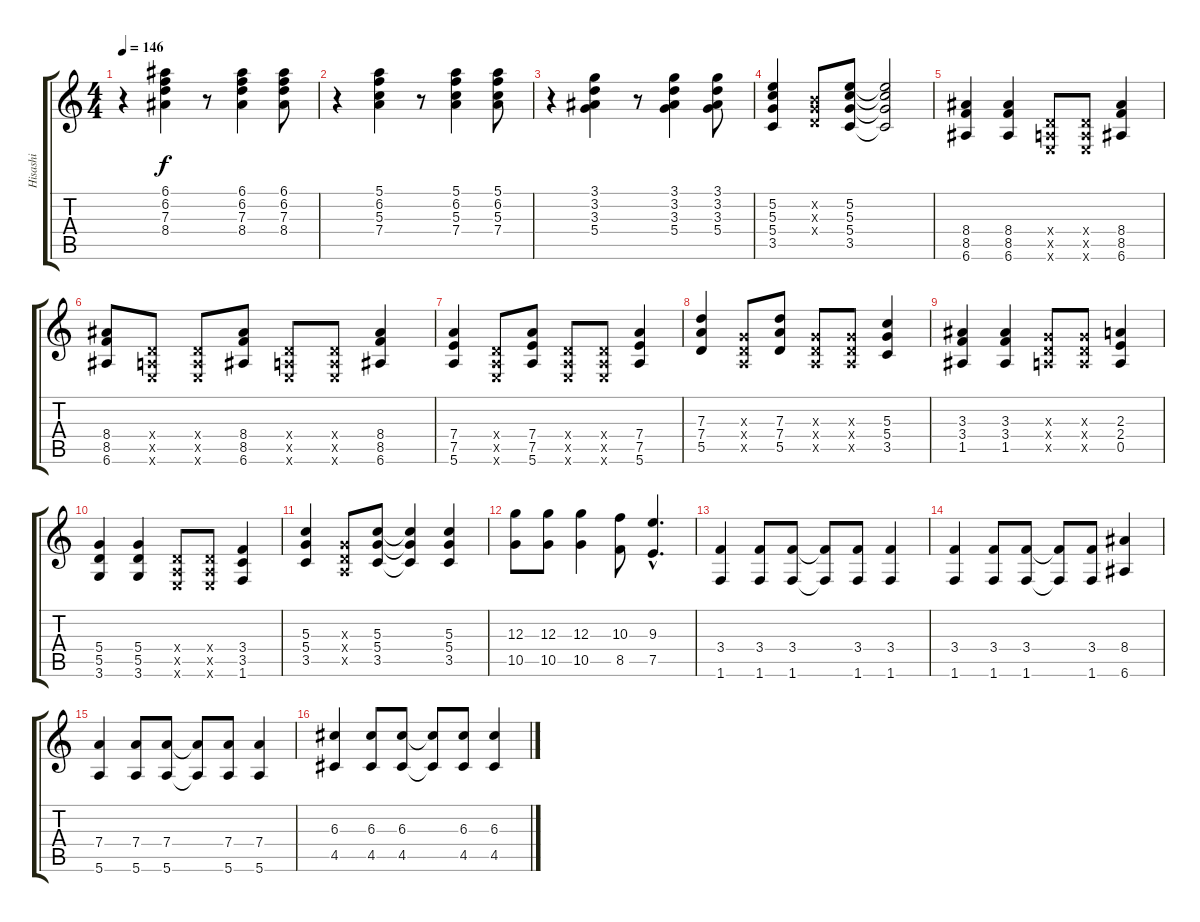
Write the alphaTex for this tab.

\track ("Hisashi" "Hisashi") {instrument distortionguitar}
\staff {score tabs}
\tuning (E4 B3 G3 D3 A2 E2) {hide}
\ts (4 4)
\tempo 146
\clef g2
\ks c
r.4{dy f} (6.1 6.2 7.3 8.4).4 r.8 (6.1 6.2 7.3 8.4).4 (6.1 6.2 7.3 8.4).8 |
r.4 (5.1 6.2 5.3 7.4).4 r.8 (5.1 6.2 5.3 7.4).4 (5.1 6.2 5.3 7.4).8 |
r.4 (3.1 3.2 3.3 5.4).4 r.8 (3.1 3.2 3.3 5.4).4 (3.1 3.2 3.3 5.4).8 |
(5.2 5.3 5.4 3.5).4 (0.2{x} 0.3{x} 0.4{x}).8 (5.2 5.3 5.4 3.5).8 (5.2{t} 5.3{t} 5.4{t} 3.5{t}).2 |
(8.4 8.5 6.6).4 (8.4 8.5 6.6).4 (0.4{x} 0.5{x} 0.6{x}).8 (0.4{x} 0.5{x} 0.6{x}).8 (8.4 8.5 6.6).4 |
(8.4 8.5 6.6).8 (0.4{x} 0.5{x} 0.6{x}).8 (0.4{x} 0.5{x} 0.6{x}).8 (8.4 8.5 6.6).8 (0.4{x} 0.5{x} 0.6{x}).8 (0.4{x} 0.5{x} 0.6{x}).8 (8.4 8.5 6.6).4 |
(7.4 7.5 5.6).4 (0.4{x} 0.5{x} 0.6{x}).8 (7.4 7.5 5.6).8 (0.4{x} 0.5{x} 0.6{x}).8 (0.4{x} 0.5{x} 0.6{x}).8 (7.4 7.5 5.6).4 |
(7.3 7.4 5.5).4 (0.3{x} 0.4{x} 0.5{x}).8 (7.3 7.4 5.5).8 (0.3{x} 0.4{x} 0.5{x}).8 (0.3{x} 0.4{x} 0.5{x}).8 (5.3 5.4 3.5).4 |
(3.3 3.4 1.5).4 (3.3 3.4 1.5).4 (0.3{x} 0.4{x} 0.5{x}).8 (0.3{x} 0.4{x} 0.5{x}).8 (2.3 2.4 0.5).4 |
(5.4 5.5 3.6).4 (5.4 5.5 3.6).4 (0.4{x} 0.5{x} 0.6{x}).8 (0.4{x} 0.5{x} 0.6{x}).8 (3.4 3.5 1.6).4 |
(5.3 5.4 3.5).4 (0.3{x} 0.4{x} 0.5{x}).8 (5.3 5.4 3.5).8 (5.3{t} 5.4{t} 3.5{t}).4 (5.3 5.4 3.5).4 |
(12.3 10.5).8 (12.3 10.5).8 (12.3 10.5).4 (10.3 8.5).8 (9.3{hac} 7.5{hac}).4{d} |
(3.4 1.6).4 (3.4 1.6).8 (3.4 1.6).8 (3.4{t} 1.6{t}).8 (3.4 1.6).8 (3.4 1.6).4 |
(3.4 1.6).4 (3.4 1.6).8 (3.4 1.6).8 (3.4{t} 1.6{t}).8 (3.4 1.6).8 (8.4 6.6).4 |
(7.4 5.6).4 (7.4 5.6).8 (7.4 5.6).8 (7.4{t} 5.6{t}).8 (7.4 5.6).8 (7.4 5.6).4 |
(6.3 4.5).4 (6.3 4.5).8 (6.3 4.5).8 (6.3{t} 4.5{t}).8 (6.3 4.5).8 (6.3 4.5).4
